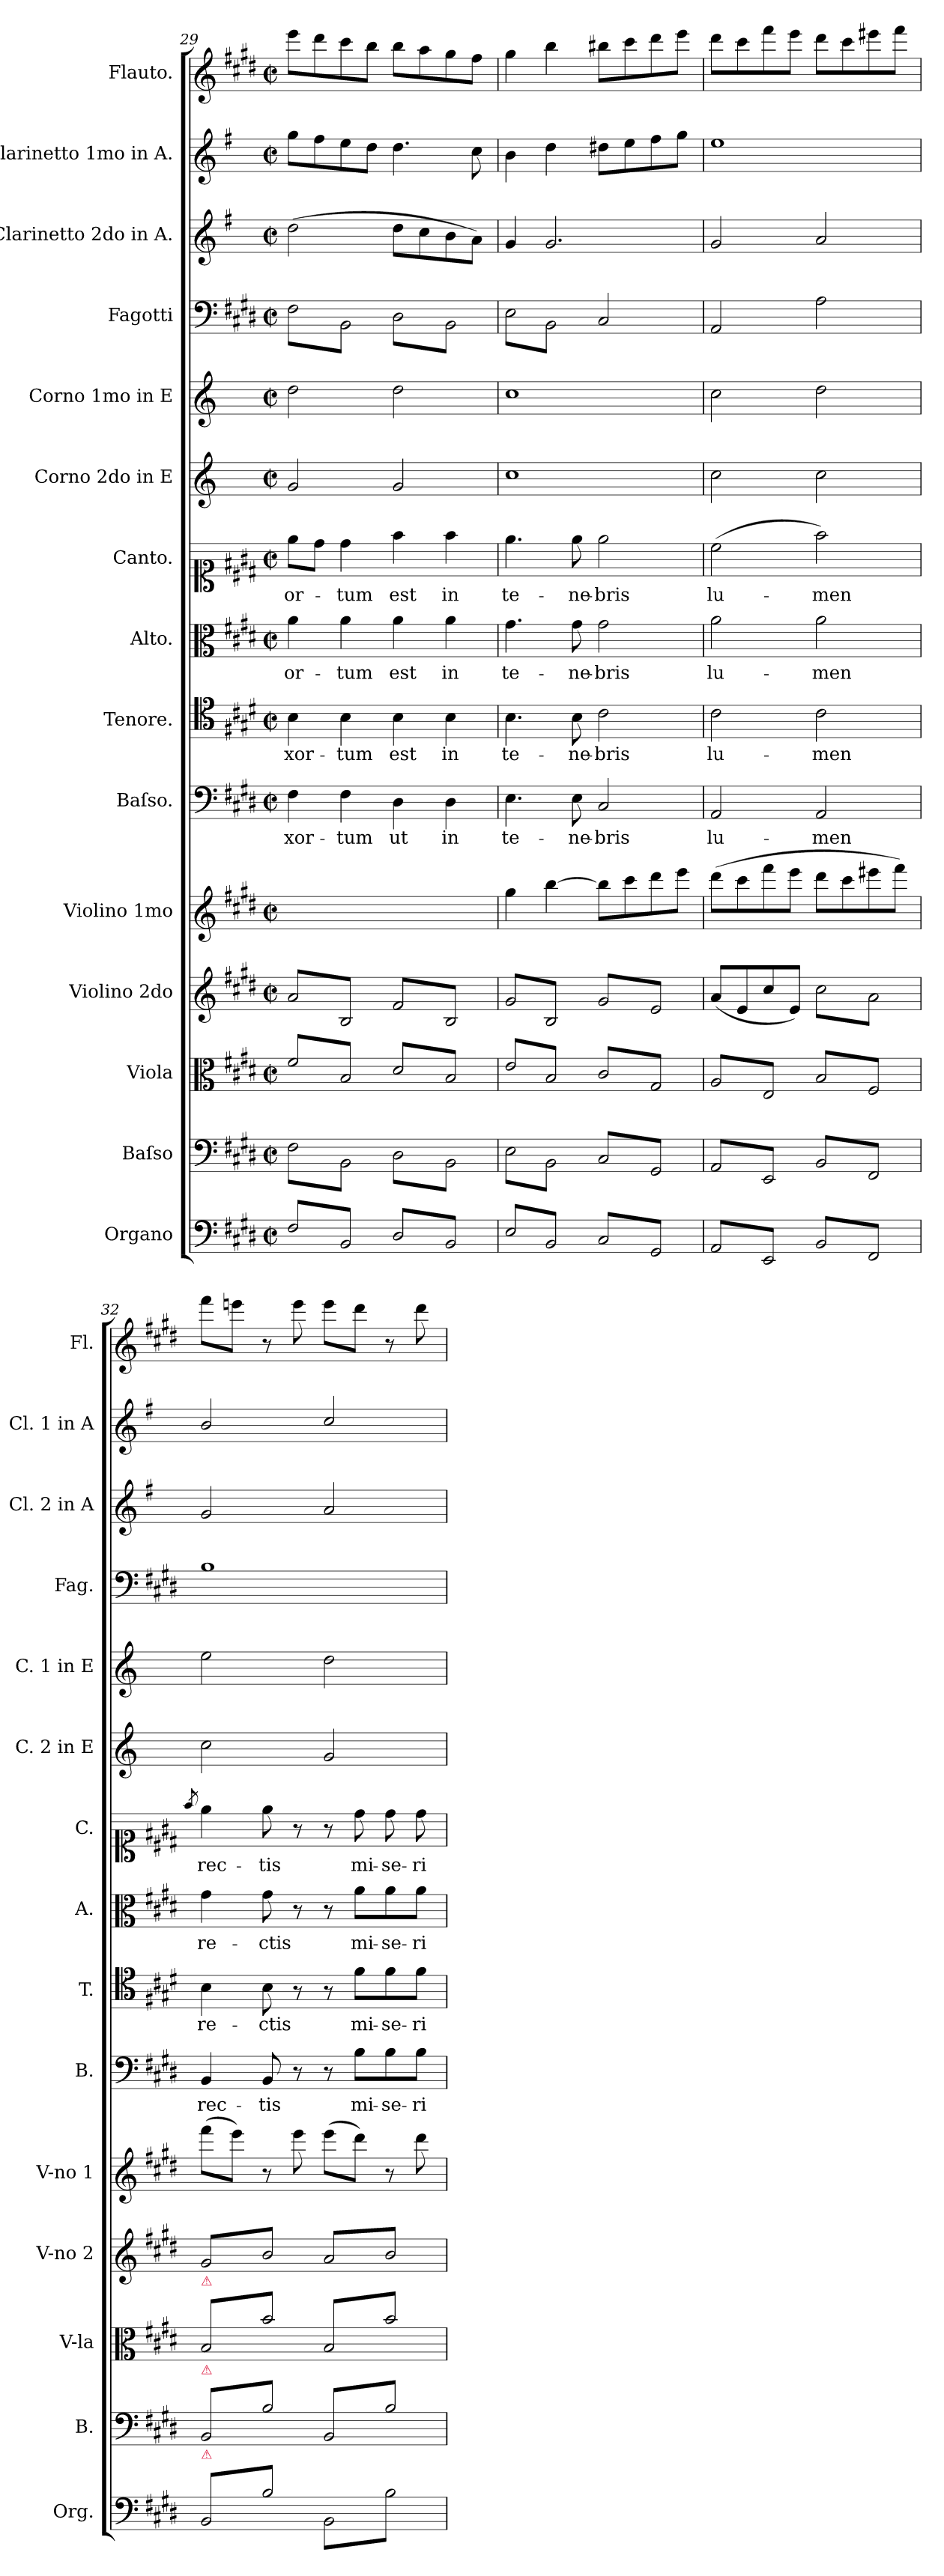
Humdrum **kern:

**kern	**kern	**kern	**kern	**kern	**kern	**text	**kern	**text	**kern	**text	**kern	**text	**kern	**kern	**kern	**kern	**kern	**kern
*part15	*part14	*part13	*part12	*part11	*part10	*part10	*part9	*part9	*part8	*part8	*part7	*part7	*part6	*part5	*part4	*part3	*part2	*part1
*staff15	*staff14	*staff13	*staff12	*staff11	*staff10	*staff10	*staff9	*staff9	*staff8	*staff8	*staff7	*staff7	*staff6	*staff5	*staff4	*staff3	*staff2	*staff1
*I"Organo	*I"Baſso	*I"Viola	*I"Violino 2do	*I"Violino 1mo	*I"Baſso.	*	*I"Tenore.	*	*I"Alto.	*	*I"Canto.	*	*I"Corno 2do in E	*I"Corno 1mo in E	*I"Fagotti	*I"Clarinetto 2do in A.	*I"Clarinetto 1mo in A.	*I"Flauto.
*I'Org.	*I'B.	*I'V-la	*I'V-no 2	*I'V-no 1	*I'B.	*	*I'T.	*	*I'A.	*	*I'C.	*	*I'C. 2 in E	*I'C. 1 in E	*I'Fag.	*I'Cl. 2 in A	*I'Cl. 1 in A	*I'Fl.
*clefF4	*clefF4	*clefC3	*clefG2	*clefG2	*clefF4	*	*clefC4	*	*clefC3	*	*clefC1	*	*clefG2	*clefG2	*clefF4	*clefG2	*clefG2	*clefG2
*	*	*	*	*	*	*	*	*	*	*	*	*	*ITrd5c8	*ITrd5c8	*	*ITrd2c3	*ITrd2c3	*
*k[f#c#g#d#]	*k[f#c#g#d#]	*k[f#c#g#d#]	*k[f#c#g#d#]	*k[f#c#g#d#]	*k[f#c#g#d#]	*	*k[f#c#g#d#]	*	*k[f#c#g#d#]	*	*k[f#c#g#d#]	*	*k[f#c#g#d#]	*k[f#c#g#d#]	*k[f#c#g#d#]	*k[f#c#g#d#]	*k[f#c#g#d#]	*k[f#c#g#d#]
*M2/2	*M2/2	*M2/2	*M2/2	*M2/2	*M2/2	*	*M2/2	*	*M2/2	*	*M2/2	*	*M2/2	*M2/2	*M2/2	*M2/2	*M2/2	*M2/2
*met(c|)	*met(c|)	*met(c|)	*met(c|)	*met(c|)	*met(c|)	*	*met(c|)	*	*met(c|)	*	*met(c|)	*	*met(c|)	*met(c|)	*met(c|)	*met(c|)	*met(c|)	*met(c|)
=29	=29	=29	=29	=29	=29	=29	=29	=29	=29	=29	=29	=29	=29	=29	=29	=29	=29	=29
*tremolo	*	*	*	*	*	*	*	*	*	*	*	*	*	*	*	*	*	*
*	*tremolo	*	*	*	*	*	*	*	*	*	*	*	*	*	*	*	*	*
*	*	*tremolo	*	*	*	*	*	*	*	*	*	*	*	*	*	*	*	*
*	*	*	*tremolo	*	*	*	*	*	*	*	*	*	*	*	*	*	*	*
*	*	*	*	*	*	*	*	*	*	*	*	*	*	*	*tremolo	*	*	*
8F#/L	8F#\L	8f#/L	8a/L	1ryy	4F#\	-xor-	4B\	-xor-	4a\	-or-	8ee\L	-or-	2B/	2f#\	8F#\L	(2b\	8ee\L	8eee\L
8BB/	8BB\	8B/	8B/	.	.	.	.	.	.	.	8dd#\J	.	.	.	8BB\	.	8dd#\	8ddd#\
8F#/	8F#\	8f#/	8a/	.	4F#\	-tum	4B\	-tum	4a\	-tum	4dd#\	-tum	.	.	8F#\	.	8cc#\	8ccc#\
8BB/J	8BB\J	8B/J	8B/J	.	.	.	.	.	.	.	.	.	.	.	8BB\J	.	8b\J	8bb\J
8D#/L	8D#\L	8d#/L	8f#/L	.	4D#\	ut	4B\	est	4a\	est	4ff#\	est	2B/	2f#\	8D#\L	8b\L	4.b\	8bb\L
8BB/	8BB\	8B/	8B/	.	.	.	.	.	.	.	.	.	.	.	8BB\	8a\	.	8aa\
8D#/	8D#\	8d#/	8f#/	.	4D#\	in	4B\	in	4a\	in	4ff#\	in	.	.	8D#\	8g#\	.	8gg#\
8BB/J	8BB\J	8B/J	8B/J	.	.	.	.	.	.	.	.	.	.	.	8BB\J	8f#\J)	8a\	8ff#\J
=30	=30	=30	=30	=30	=30	=30	=30	=30	=30	=30	=30	=30	=30	=30	=30	=30	=30	=30
8E/L	8E\L	8e/L	8g#/L	4gg#\	4.E\	te-	4.B\	te-	4.g#\	te-	4.ee\	te-	1e/	1e/	8E\L	4e/	4g#\	4gg#\
8BB/	8BB\	8B/	8B/	.	.	.	.	.	.	.	.	.	.	.	8BB\	.	.	.
8E/	8E\	8e/	8g#/	[4bb\	.	.	.	.	.	.	.	.	.	.	8E\	2.e/	4b\	4bb\
8BB/J	8BB\J	8B/J	8B/J	.	8E\	-ne-	8B\	-ne-	8g#\	-ne-	8ee\	-ne-	.	.	8BB\J	.	.	.
*	*	*	*	*	*	*	*	*	*	*	*	*	*	*	*Xtremolo	*	*	*
8C#/L	8C#/L	8c#/L	8g#/L	8bb\L]	2C#/	-bris	2c#\	-bris	2g#\	-bris	2ee\	-bris	.	.	2C#/	.	8b#X\L	8bb#X\L
8GG#/	8GG#/	8G#/	8e/	8ccc#\	.	.	.	.	.	.	.	.	.	.	.	.	8cc#\	8ccc#\
8C#/	8C#/	8c#/	8g#/	8ddd#\	.	.	.	.	.	.	.	.	.	.	.	.	8dd#\	8ddd#\
8GG#/J	8GG#/J	8G#/J	8e/J	8eee\J	.	.	.	.	.	.	.	.	.	.	.	.	8ee\J	8eee\J
*	*	*	*Xtremolo	*	*	*	*	*	*	*	*	*	*	*	*	*	*	*
=31	=31	=31	=31	=31	=31	=31	=31	=31	=31	=31	=31	=31	=31	=31	=31	=31	=31	=31
8AA/L	8AA/L	8A/L	(8a/L	(8ddd#\L	2AA/	lu-	2c#\	lu-	2a\	lu-	(2cc#\	lu-	2e\	2e\	2AA/	2e/	1cc#\	8ddd#\L
8EE/	8EE/	8E/	8e/	8ccc#\	.	.	.	.	.	.	.	.	.	.	.	.	.	8ccc#\
8AA/	8AA/	8A/	8cc#/	8fff#\	.	.	.	.	.	.	.	.	.	.	.	.	.	8fff#\
8EE/J	8EE/J	8E/J	8e/J)	8eee\J	.	.	.	.	.	.	.	.	.	.	.	.	.	8eee\J
*	*	*	*tremolo	*	*	*	*	*	*	*	*	*	*	*	*	*	*	*
8BB/L	8BB/L	8B/L	8cc#\L	8ddd#\L	2AA/	-men	2c#\	-men	2a\	-men	2ff#\)	-men	2e\	2f#\	2A\	2f#/	.	8ddd#\L
8FF#/	8FF#/	8F#/	8a\	8ccc#\	.	.	.	.	.	.	.	.	.	.	.	.	.	8ccc#\
8BB/	8BB/	8B/	8cc#\	8eee#X\	.	.	.	.	.	.	.	.	.	.	.	.	.	8eee#X\
8FF#/J	8FF#/J	8F#/J	8a\J	8fff#\J)	.	.	.	.	.	.	.	.	.	.	.	.	.	8fff#\J
=32	=32	=32	=32	=32	=32	=32	=32	=32	=32	=32	=32	=32	=32	=32	=32	=32	=32	=32
.	.	.	.	.	.	.	.	.	.	.	8qff#/	.	.	.	.	.	.	.
!	!	!LO:TX:a:color=crimson:t=⚠	!	!	!	!	!	!	!	!	!	!	!	!	!	!	!	!
!	!LO:TX:a:color=crimson:t=⚠	!	!	!	!	!	!	!	!	!	!	!	!	!	!	!	!	!
!LO:TX:a:color=crimson:t=⚠	!	!	!	!	!	!	!	!	!	!	!	!	!	!	!	!	!	!
8BB/L	8BB/L	8B/L	8g#/L	(8fff#\L	4BB/	rec-	4B\	re-	4g#\	re-	4ee\	rec-	2e\	2g#\	1B\	2e/	2g#/	8fff#\L
8B/	8B/	8b/	8b/	8eee\J)	.	.	.	.	.	.	.	.	.	.	.	.	.	8eeen\J
8BB/	8BB/	8B/	8g#/	8r	8BB/	-tis	8B\	-ctis	8g#\	-ctis	8ee\	-tis	.	.	.	.	.	8r
8B/J	8B/J	8b/J	8b/J	8eee\	8r	.	8r	.	8r	.	8r	.	.	.	.	.	.	8eee\
8BB\L	8BB/L	8B/L	8a/L	(8eee\L	8r	.	8r	.	8r	.	8r	.	2B/	2f#\	.	2f#/	2a/	8eee\L
8B\	8B/	8b/	8b/	8ddd#\J)	8B\L	mi-	8f#\L	mi-	8a\L	mi-	8dd#\	mi-	.	.	.	.	.	8ddd#\J
8BB\	8BB/	8B/	8a/	8r	8B\	-se-	8f#\	-se-	8a\	-se-	8dd#\	-se-	.	.	.	.	.	8r
8B\J	8B/J	8b/J	8b/J	8ddd#\	8B\J	-ri-	8f#\J	-ri-	8a\J	-ri-	8dd#\	-ri-	.	.	.	.	.	8ddd#\
*	*	*	*Xtremolo	*	*	*	*	*	*	*	*	*	*	*	*	*	*	*
*	*	*Xtremolo	*	*	*	*	*	*	*	*	*	*	*	*	*	*	*	*
*	*Xtremolo	*	*	*	*	*	*	*	*	*	*	*	*	*	*	*	*	*
*Xtremolo	*	*	*	*	*	*	*	*	*	*	*	*	*	*	*	*	*	*
.	.	.	.	.	.	.	.	.	.	.	.	.	.	.	.	.	.	.
.	.	.	.	.	.	.	.	.	.	.	.	.	.	.	.	.	.	.
=	=	=	=	=	=	=	=	=	=	=	=	=	=	=	=	=	=	=
*-	*-	*-	*-	*-	*-	*-	*-	*-	*-	*-	*-	*-	*-	*-	*-	*-	*-	*-
